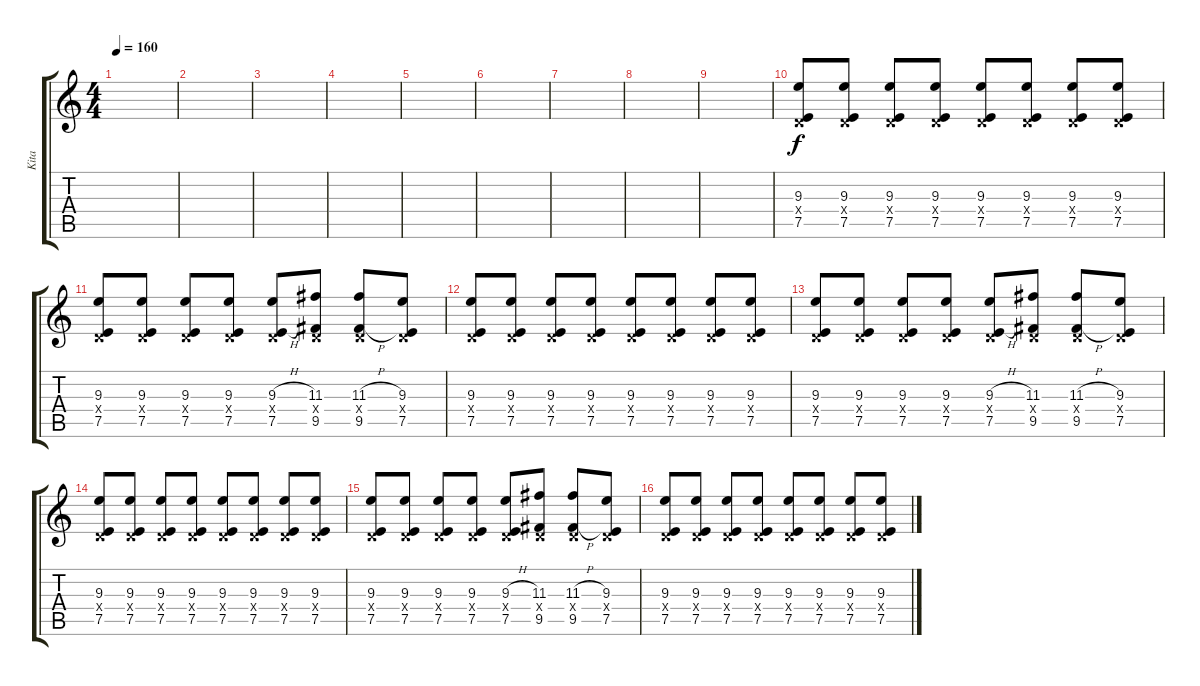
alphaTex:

\track ("Kita" "Kita") {instrument overdrivenguitar}
\staff {score tabs}
\tuning (E4 B3 G3 D3 A2 E2) {hide}
\ts (4 4)
\tempo 160
\clef g2
\ks c
|
|
|
|
|
|
|
|
|
(9.3 0.4{x} 7.5).8 (9.3 0.4{x} 7.5).8 (9.3 0.4{x} 7.5).8 (9.3 0.4{x} 7.5).8 (9.3 0.4{x} 7.5).8 (9.3 0.4{x} 7.5).8 (9.3 0.4{x} 7.5).8 (9.3 0.4{x} 7.5).8 |
(9.3 0.4{x} 7.5).8 (9.3 0.4{x} 7.5).8 (9.3 0.4{x} 7.5).8 (9.3 0.4{x} 7.5).8 (9.3{h} 0.4{x} 7.5{h}).8 (11.3 0.4{x} 9.5).8 (11.3{h} 0.4{x} 9.5{h}).8 (9.3 0.4{x} 7.5).8 |
(9.3 0.4{x} 7.5).8 (9.3 0.4{x} 7.5).8 (9.3 0.4{x} 7.5).8 (9.3 0.4{x} 7.5).8 (9.3 0.4{x} 7.5).8 (9.3 0.4{x} 7.5).8 (9.3 0.4{x} 7.5).8 (9.3 0.4{x} 7.5).8 |
(9.3 0.4{x} 7.5).8 (9.3 0.4{x} 7.5).8 (9.3 0.4{x} 7.5).8 (9.3 0.4{x} 7.5).8 (9.3{h} 0.4{x} 7.5{h}).8 (11.3 0.4{x} 9.5).8 (11.3{h} 0.4{x} 9.5{h}).8 (9.3 0.4{x} 7.5).8 |
(9.3 0.4{x} 7.5).8 (9.3 0.4{x} 7.5).8 (9.3 0.4{x} 7.5).8 (9.3 0.4{x} 7.5).8 (9.3 0.4{x} 7.5).8 (9.3 0.4{x} 7.5).8 (9.3 0.4{x} 7.5).8 (9.3 0.4{x} 7.5).8 |
(9.3 0.4{x} 7.5).8 (9.3 0.4{x} 7.5).8 (9.3 0.4{x} 7.5).8 (9.3 0.4{x} 7.5).8 (9.3{h} 0.4{x} 7.5{h}).8 (11.3 0.4{x} 9.5).8 (11.3{h} 0.4{x} 9.5{h}).8 (9.3 0.4{x} 7.5).8{volume 6} |
(9.3 0.4{x} 7.5).8{volume 12} (9.3 0.4{x} 7.5).8 (9.3 0.4{x} 7.5).8 (9.3 0.4{x} 7.5).8 (9.3 0.4{x} 7.5).8 (9.3 0.4{x} 7.5).8 (9.3 0.4{x} 7.5).8 (9.3 0.4{x} 7.5).8
